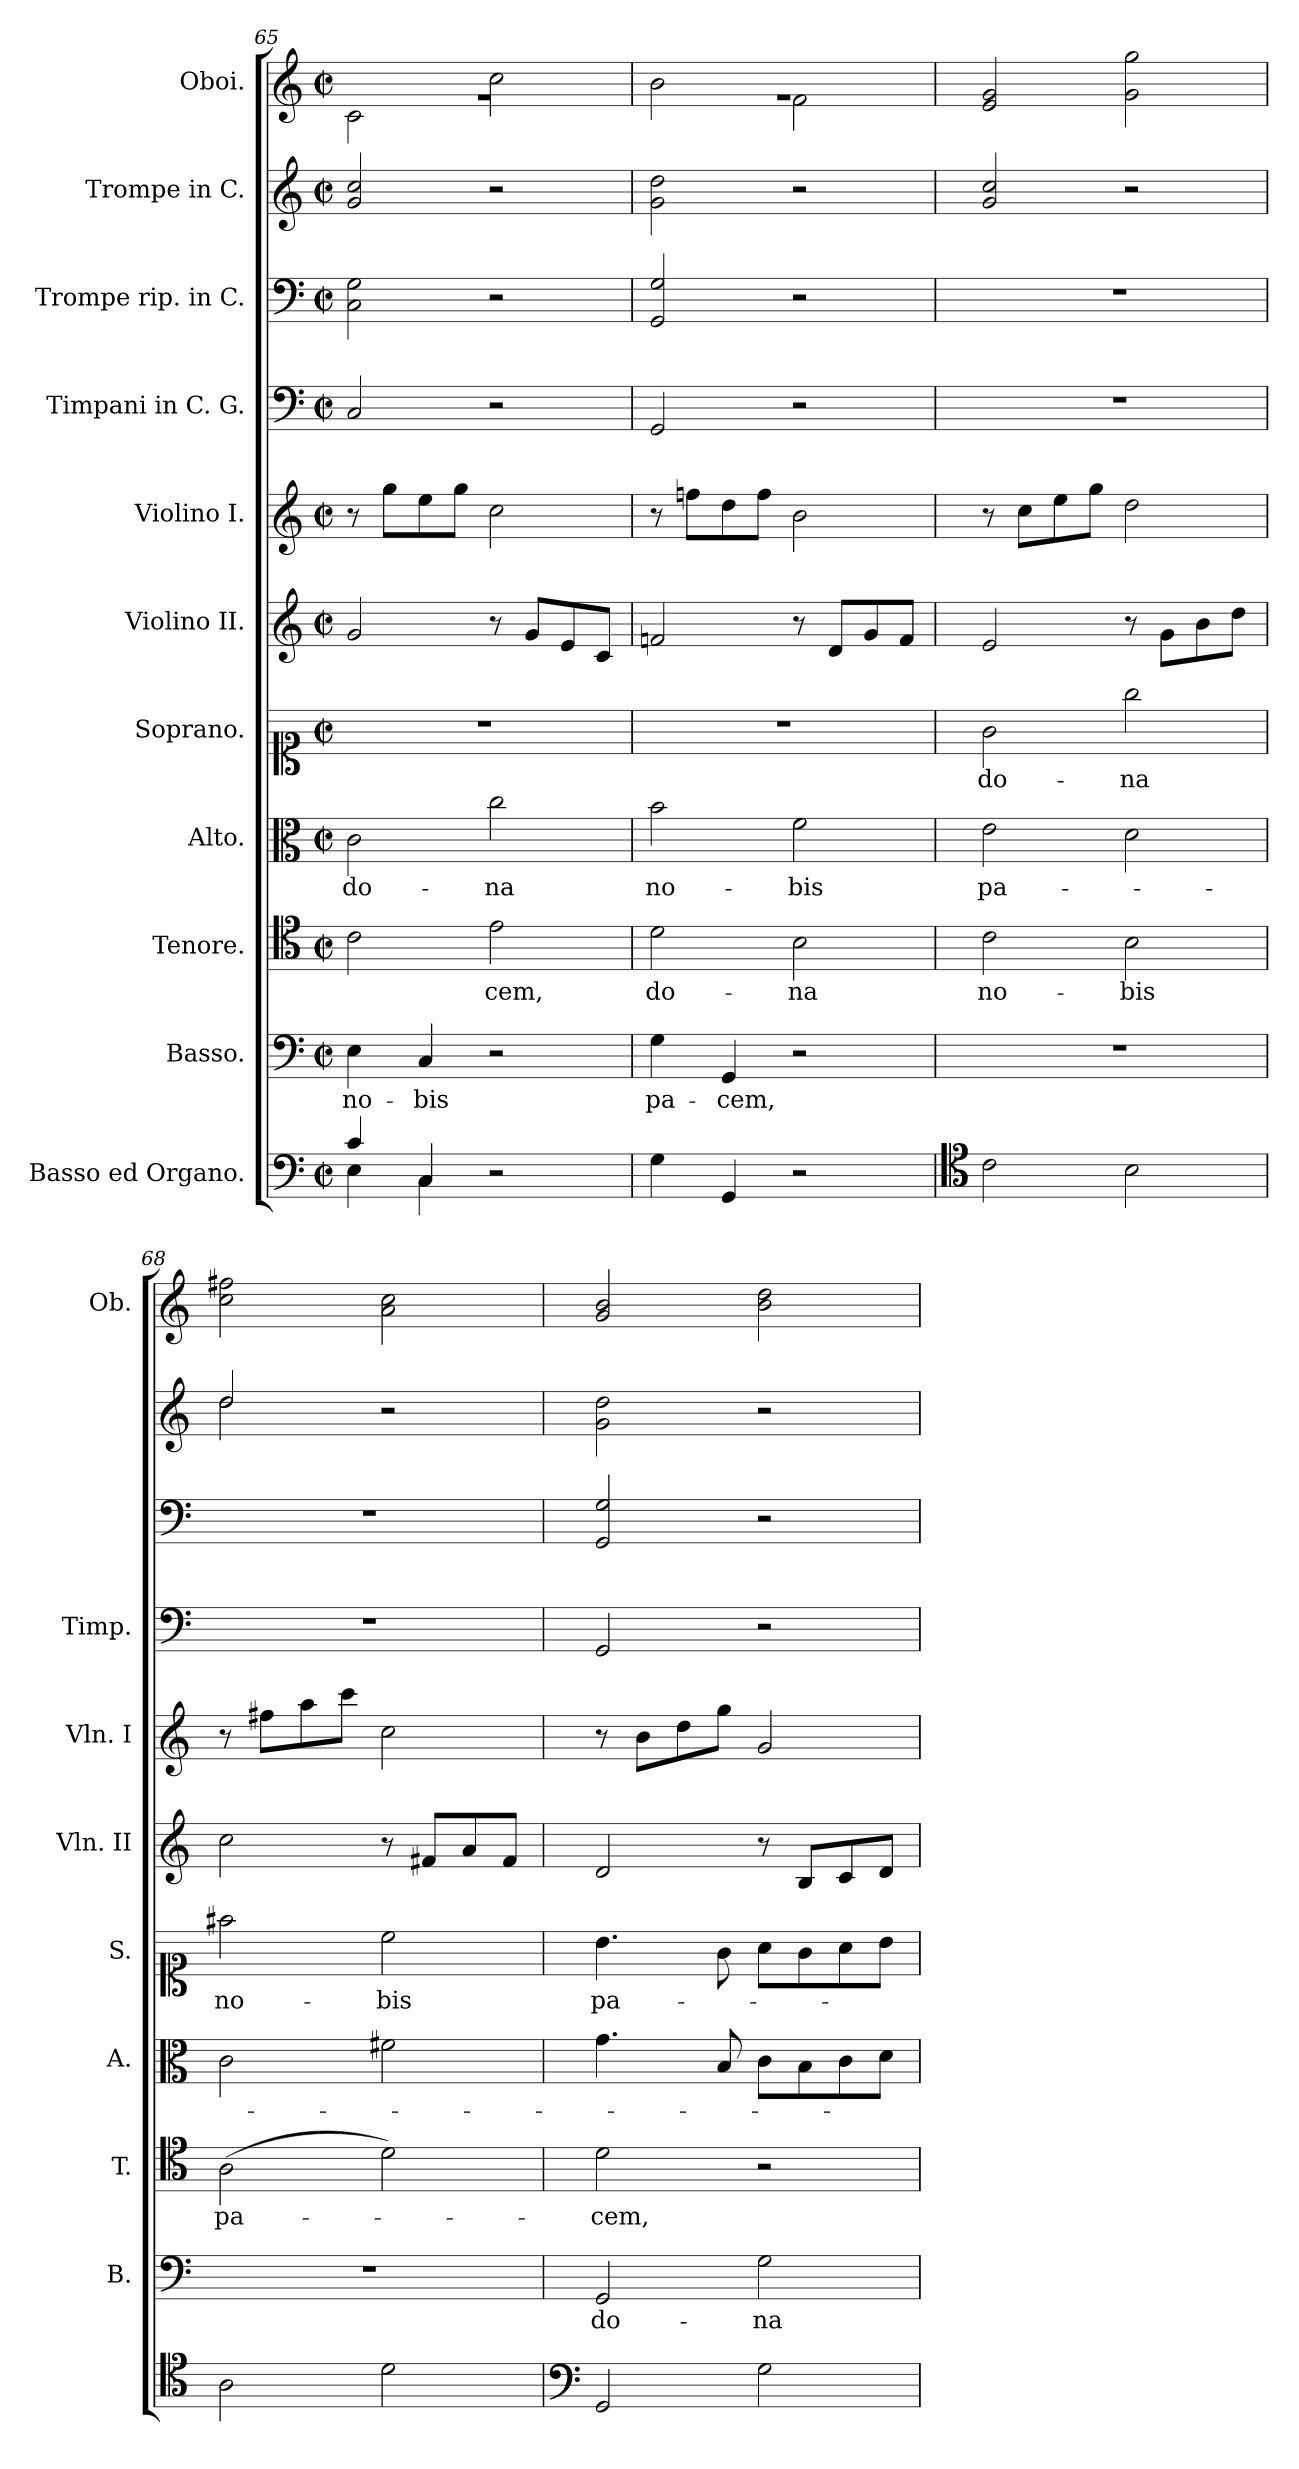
**kern	**kern	**text	**kern	**text	**kern	**text	**kern	**text	**kern	**kern	**kern	**kern	**kern	**kern
*part11	*part10	*part10	*part9	*part9	*part8	*part8	*part7	*part7	*part6	*part5	*part4	*part3	*part2	*part1
*staff11	*staff10	*staff10	*staff9	*staff9	*staff8	*staff8	*staff7	*staff7	*staff6	*staff5	*staff4	*staff3	*staff2	*staff1
*I"Basso ed  Organo.	*I"Basso.	*	*I"Tenore.	*	*I"Alto.	*	*I"Soprano.	*	*I"Violino II.	*I"Violino I.	*I"Timpani in C. G.	*I"Trompe rip. in C.	*I"Trompe in C.	*I"Oboi.
*	*I'B.	*	*I'T.	*	*I'A.	*	*I'S.	*	*I'Vln. II	*I'Vln. I	*I'Timp.	*	*	*I'Ob.
*clefF4	*clefF4	*	*clefC4	*	*clefC3	*	*clefC1	*	*clefG2	*clefG2	*clefF4	*clefF4	*clefG2	*clefG2
*k[]	*k[]	*	*k[]	*	*k[]	*	*k[]	*	*k[]	*k[]	*k[]	*k[]	*k[]	*k[]
*M2/2	*M2/2	*	*M2/2	*	*M2/2	*	*M2/2	*	*M2/2	*M2/2	*M2/2	*M2/2	*M2/2	*M2/2
*met(c|)	*met(c|)	*	*met(c|)	*	*met(c|)	*	*met(c|)	*	*met(c|)	*met(c|)	*met(c|)	*met(c|)	*met(c|)	*met(c|)
=65	=65	=65	=65	=65	=65	=65	=65	=65	=65	=65	=65	=65	=65	=65
*^	*	*	*	*	*	*	*	*	*	*	*	*	*	*
!	!	!	!LO:LY:b	!	!	!	!LO:LY:b	!	!	!	!	!	!	!	!
*	*	*	*	*	*	*	*	*	*	*	*	*	*	*	*^
4c/	4E\	4E\	no-	2c\	.	2c\	do-	1r	.	2g/	8r	2C/	2C\ 2G\	2g/ 2cc/	1rg	2c\
.	.	.	.	.	.	.	.	.	.	.	8gg\L	.	.	.	.	.
!	!	!	!LO:LY:b	!	!	!	!	!	!	!	!	!	!	!	!	!
4C/	4C\	4C/	-bis	.	.	.	.	.	.	.	8ee\	.	.	.	.	.
.	.	.	.	.	.	.	.	.	.	.	8gg\J	.	.	.	.	.
!	!	!	!	!	!LO:LY:b	!	!LO:LY:b	!	!	!	!	!	!	!	!	!
2r	2ryy	2r	.	2e\	-cem,	2cc\	-na	.	.	8r	2cc\	2r	2r	2r	.	2cc\
.	.	.	.	.	.	.	.	.	.	8g/L	.	.	.	.	.	.
.	.	.	.	.	.	.	.	.	.	8e/	.	.	.	.	.	.
.	.	.	.	.	.	.	.	.	.	8c/J	.	.	.	.	.	.
*v	*v	*	*	*	*	*	*	*	*	*	*	*	*	*	*	*
=66	=66	=66	=66	=66	=66	=66	=66	=66	=66	=66	=66	=66	=66	=66	=66
!	!	!LO:LY:b	!	!LO:LY:b	!	!LO:LY:b	!	!	!	!	!	!	!	!	!
4G\	4G\	pa-	2d\	do-	2b\	no-	1r	.	2fn/	8r	2GG/	2GG/ 2G/	2g\ 2dd\	1rg	2b\
.	.	.	.	.	.	.	.	.	.	8ffn\L	.	.	.	.	.
!	!	!LO:LY:b	!	!	!	!	!	!	!	!	!	!	!	!	!
4GG/	4GG/	-cem,	.	.	.	.	.	.	.	8dd\	.	.	.	.	.
.	.	.	.	.	.	.	.	.	.	8ff\J	.	.	.	.	.
!	!	!	!	!LO:LY:b	!	!LO:LY:b	!	!	!	!	!	!	!	!	!
2r	2r	.	2B\	-na	2f\	-bis	.	.	8r	2b\	2r	2r	2r	.	2f\
.	.	.	.	.	.	.	.	.	8d/L	.	.	.	.	.	.
.	.	.	.	.	.	.	.	.	8g/	.	.	.	.	.	.
.	.	.	.	.	.	.	.	.	8f/J	.	.	.	.	.	.
*	*	*	*	*	*	*	*	*	*	*	*	*	*	*v	*v
=67	=67	=67	=67	=67	=67	=67	=67	=67	=67	=67	=67	=67	=67	=67
*clefC4	*	*	*	*	*	*	*	*	*	*	*	*	*	*
!	!	!	!	!LO:LY:b	!	!LO:LY:b	!	!LO:LY:b	!	!	!	!	!	!
2c\	1r	.	2c\	no-	2e\	pa-	2g\	do-	2e/	8r	1r	1r	2g/ 2cc/	2e/ 2g/
.	.	.	.	.	.	.	.	.	.	8cc\L	.	.	.	.
.	.	.	.	.	.	.	.	.	.	8ee\	.	.	.	.
.	.	.	.	.	.	.	.	.	.	8gg\J	.	.	.	.
!	!	!	!	!LO:LY:b	!	!	!	!LO:LY:b	!	!	!	!	!	!
2B\	.	.	2B\	-bis	2d\	.	2gg\	-na	8r	2dd\	.	.	2r	2g\ 2gg\
.	.	.	.	.	.	.	.	.	8g\L	.	.	.	.	.
.	.	.	.	.	.	.	.	.	8b\	.	.	.	.	.
.	.	.	.	.	.	.	.	.	8dd\J	.	.	.	.	.
=68	=68	=68	=68	=68	=68	=68	=68	=68	=68	=68	=68	=68	=68	=68
!	!	!	!	!LO:LY:b	!	!	!	!LO:LY:b	!	!	!	!	!	!
*	*	*	*	*	*	*	*	*	*	*	*	*	*^	*
2A\	1r	.	(>2A\	pa-	2c\	.	2ff#X\	no-	2cc\	8r	1r	1r	2dd/	2dd\	2cc\ 2ff#X\
.	.	.	.	.	.	.	.	.	.	8ff#X\L	.	.	.	.	.
.	.	.	.	.	.	.	.	.	.	8aa\	.	.	.	.	.
.	.	.	.	.	.	.	.	.	.	8ccc\J	.	.	.	.	.
!	!	!	!	!	!	!	!	!LO:LY:b	!	!	!	!	!	!	!
2d\	.	.	2d\)	.	2f#X\	.	2cc\	-bis	8r	2cc\	.	.	2r	2ryy	2a\ 2cc\
.	.	.	.	.	.	.	.	.	8f#X/L	.	.	.	.	.	.
.	.	.	.	.	.	.	.	.	8a/	.	.	.	.	.	.
.	.	.	.	.	.	.	.	.	8f#/J	.	.	.	.	.	.
*	*	*	*	*	*	*	*	*	*	*	*	*	*v	*v	*
=69	=69	=69	=69	=69	=69	=69	=69	=69	=69	=69	=69	=69	=69	=69
*clefF4	*	*	*	*	*	*	*	*	*	*	*	*	*	*
!	!	!LO:LY:b	!	!LO:LY:b	!	!	!	!LO:LY:b	!	!	!	!	!	!
2GG/	2GG/	do-	2d\	-cem,	4.g\	.	4.b\	pa-	2d/	8r	2GG/	2GG/ 2G/	2g\ 2dd\	2g/ 2b/
.	.	.	.	.	.	.	.	.	.	8b\L	.	.	.	.
.	.	.	.	.	.	.	.	.	.	8dd\	.	.	.	.
.	.	.	.	.	8B/	.	8g\	.	.	8gg\J	.	.	.	.
!	!	!LO:LY:b	!	!	!	!	!	!	!	!	!	!	!	!
2G\	2G\	-na	2r	.	8c\L	.	8a\L	.	8r	2g/	2r	2r	2r	2b\ 2dd\
.	.	.	.	.	8B\	.	8g\	.	8B/L	.	.	.	.	.
.	.	.	.	.	8c\	.	8a\	.	8c/	.	.	.	.	.
.	.	.	.	.	8d\J	.	8b\J	.	8d/J	.	.	.	.	.
=	=	=	=	=	=	=	=	=	=	=	=	=	=	=
*-	*-	*-	*-	*-	*-	*-	*-	*-	*-	*-	*-	*-	*-	*-
